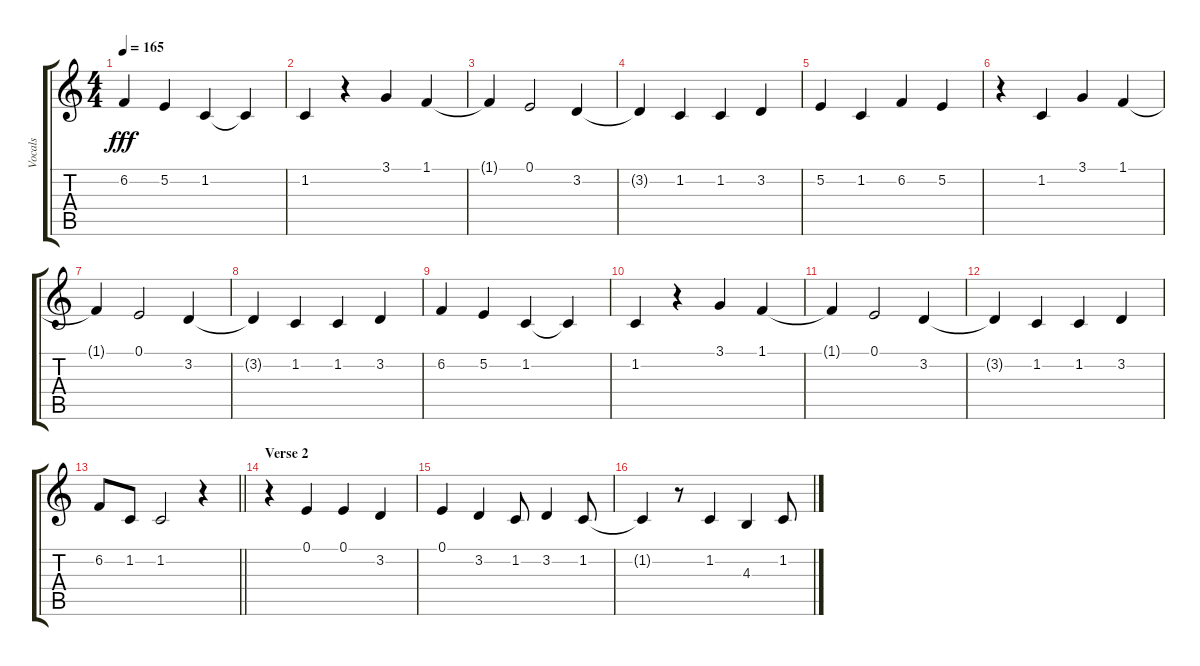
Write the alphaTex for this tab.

\track ("Vocals" "Vocals") {instrument clarinet}
\staff {score tabs}
\tuning (E4 B3 G3 D3 A2 E2) {hide}
\ts (4 4)
\tempo 165
\clef g2
\ks c
6.2.4{dy fff} 5.2.4 1.2.4 1.2{t}.4 |
1.2.4 r.4 3.1.4 1.1.4 |
1.1{t}.4 0.1.2 3.2.4 |
3.2{t}.4 1.2.4 1.2.4 3.2.4 |
5.2.4 1.2.4 6.2.4 5.2.4 |
r.4 1.2.4 3.1.4 1.1.4 |
1.1{t}.4 0.1.2 3.2.4 |
3.2{t}.4 1.2.4 1.2.4 3.2.4 |
6.2.4 5.2.4 1.2.4 1.2{t}.4 |
1.2.4 r.4 3.1.4 1.1.4 |
1.1{t}.4 0.1.2 3.2.4 |
3.2{t}.4 1.2.4 1.2.4 3.2.4 |
\barLineRight lightlight
6.2.8 1.2.8 1.2.2 r.4 |
\section ("" "Verse 2")
r.4 0.1.4 0.1.4 3.2.4 |
0.1.4 3.2.4 1.2.8 3.2.4 1.2.8 |
1.2{t}.4 r.8 1.2.4 4.3.4 1.2.8
